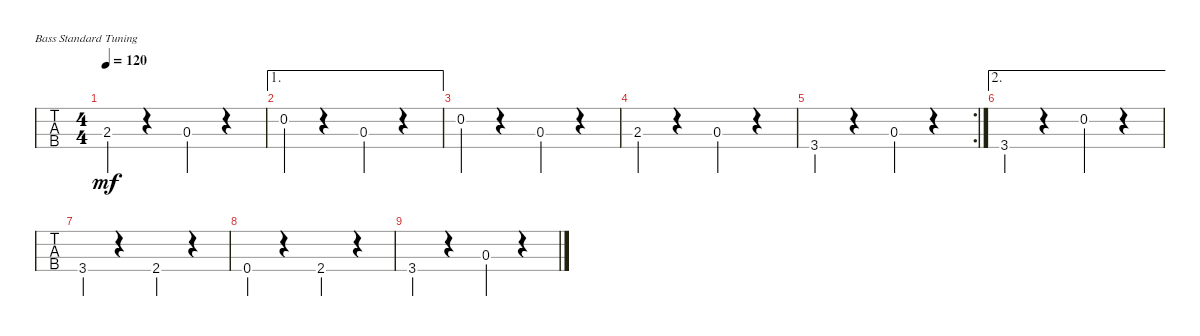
\defaultSystemsLayout 4
\bracketExtendMode groupsimilarinstruments
\singleTrackTrackNamePolicy hidden
\multiTrackTrackNamePolicy hidden
\otherSystemsTrackNameOrientation horizontal
\track ("Acoustic Bass" "A-Bass") {instrument acousticbass}
\staff {tabs}
\tuning (G2 D2 A1 E1)
\ts (4 4)
\tempo 120
\clef f4
\scale
0.333333
\ks c
2.3.4{dy mf} r.4 0.3.4 r.4 |
\ae 1
\scale
0.333333 0.2.4 r.4 0.3.4 r.4 |
\scale
0.322751 0.2.4 r.4 0.3.4 r.4 |
\scale
0.322751 2.3.4 r.4 0.3.4 r.4 |
\rc 2
\scale
0.354497 3.4.4 r.4 0.3.4 r.4 |
\ae 2
\scale
0.333333 3.4.4 r.4 0.2.4 r.4 |
\scale
0.333333 3.4.4 r.4 2.4.4 r.4 |
\scale
0.333333 0.4.4 r.4 2.4.4 r.4 |
3.4.4 r.4 0.3.4 r.4
